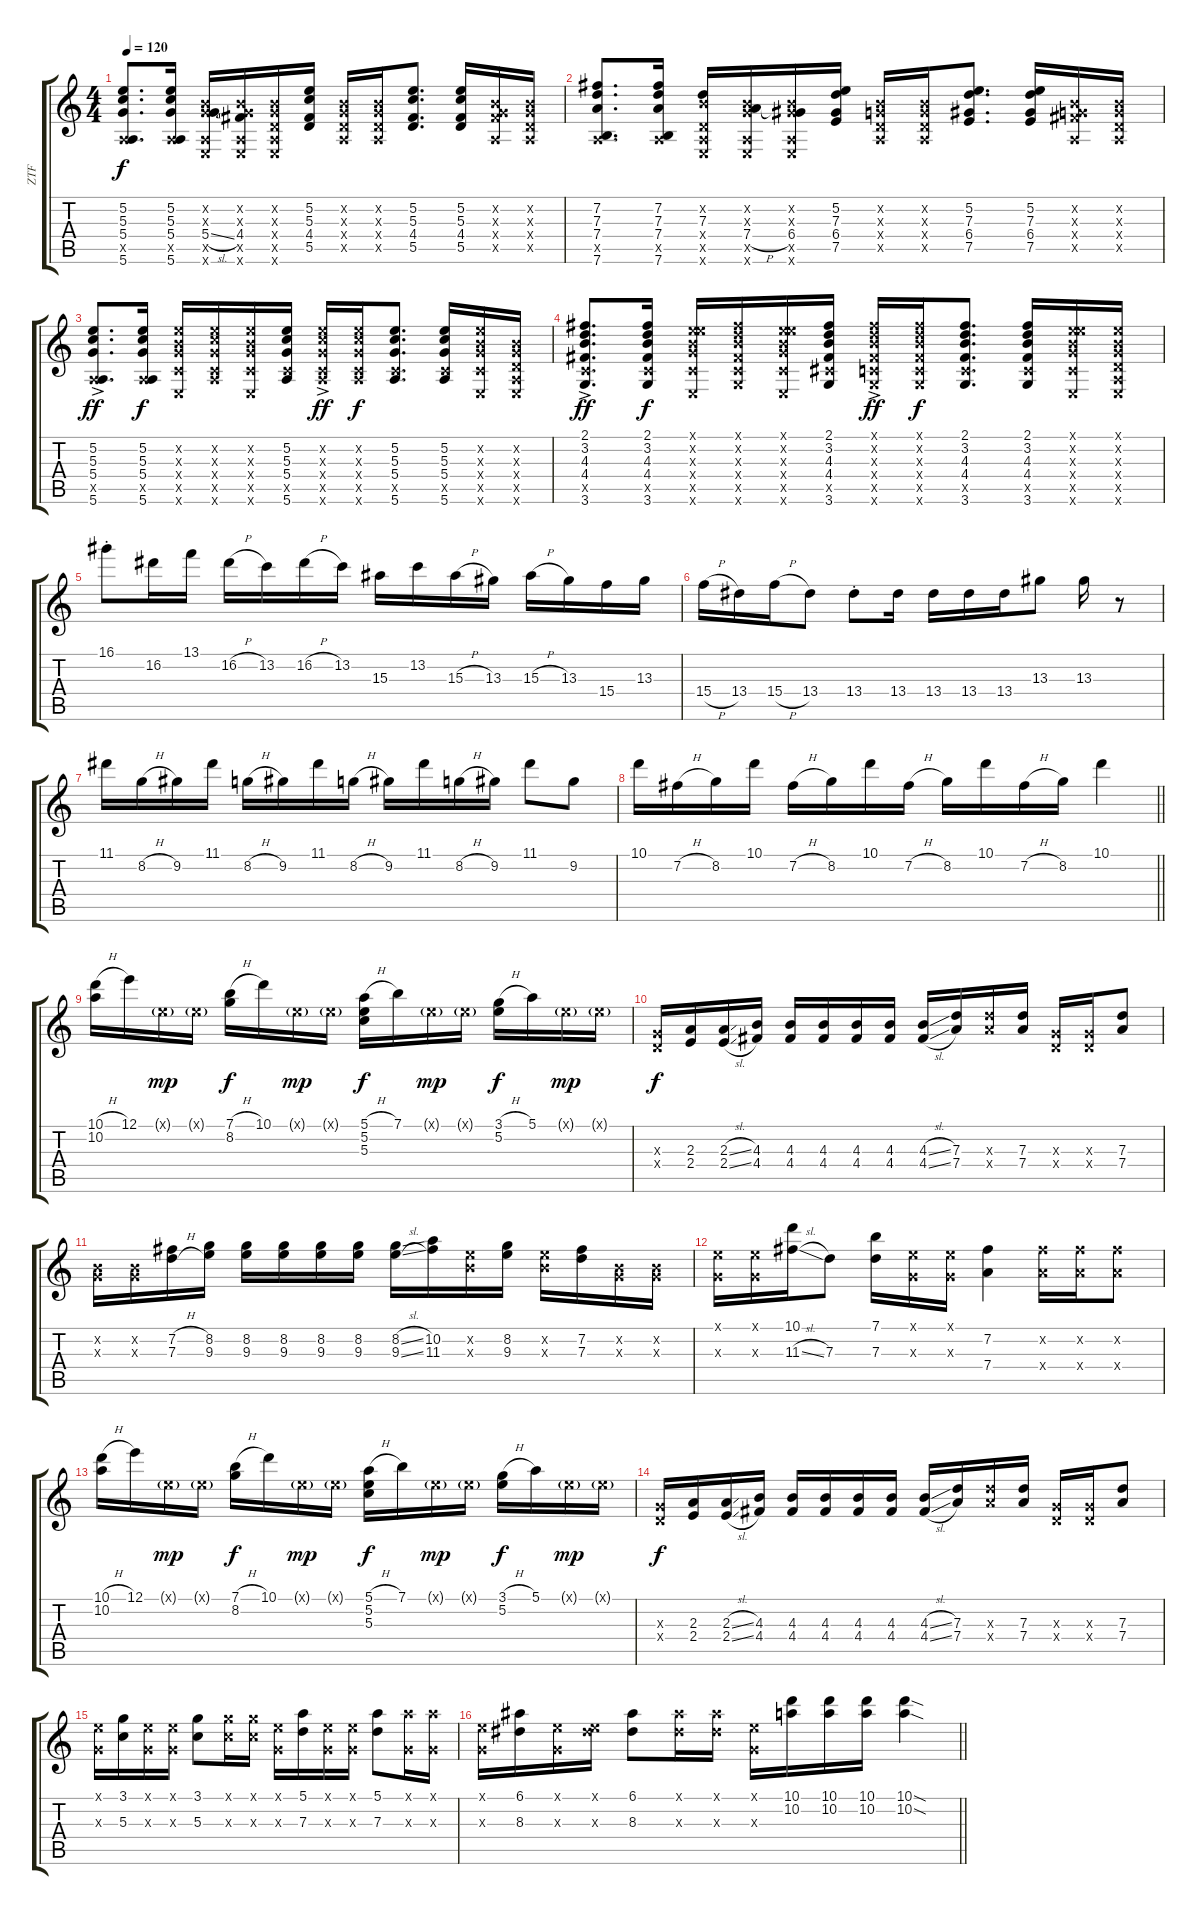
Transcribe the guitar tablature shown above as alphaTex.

\track ("ZTF" "ZTF") {instrument acousticguitarsteel}
\staff {score tabs}
\tuning (E4 B3 G3 D3 A2 E2) {hide}
\ts (4 4)
\tempo 120
\clef g2
\ks c
(5.2 5.3 5.4 0.5{x} 5.6).8{d dy f volume 10} (5.2 5.3 5.4 0.5{x} 5.6).16 (0.2{x} 0.3{x} 5.4{sl} 0.5{x} 0.6{x}).16 (0.2{x} 0.3{x} 4.4 0.5{x} 0.6{x}).16 (0.2{x} 0.3{x} 0.4{x} 0.5{x} 0.6{x}).16 (5.2 5.3 4.4 5.5).16 (0.2{x} 0.3{x} 0.4{x} 0.5{x}).16 (0.2{x} 0.3{x} 0.4{x} 0.5{x}).16 (5.2 5.3 4.4 5.5).8{d} (5.2 5.3 4.4 5.5).16 (0.2{x} 0.3{x} 4.4{x} 0.5{x}).16 (0.2{x} 0.3{x} 0.4{x} 0.5{x}).16 |
(7.2 7.3 7.4 0.5{x} 7.6).8{d} (7.2 7.3 7.4 0.5{x} 7.6).16 (0.2{x} 7.3 0.4{x} 0.5{x} 0.6{x}).16 (0.2{x} 0.3{x} 7.4{h} 0.5{x} 0.6{x}).16 (0.2{x} 0.3{x} 6.4 0.5{x} 0.6{x}).16 (5.2 7.3 6.4 7.5).16 (0.2{x} 0.3{x} 0.4{x} 0.5{x}).16 (0.2{x} 0.3{x} 0.4{x} 0.5{x}).16 (5.2 7.3 6.4 7.5).8{d} (5.2 7.3 6.4 7.5).16 (0.2{x} 0.3{x} 4.4{x} 0.5{x}).16 (0.2{x} 0.3{x} 0.4{x} 0.5{x}).16 |
(5.2{ac} 5.3{ac} 5.4{ac} 0.5{ac x} 5.6{ac}).8{d dy ff volume 10} (5.2 5.3 5.4 0.5{x} 5.6).16{dy f} (5.2{x} 4.3{x} 5.4{x} 3.5{x} 0.6{x}).16 (5.2{x} 5.3{x} 5.4{x} 3.5{x} 5.6{x}).16 (5.2{x} 4.3{x} 5.4{x} 3.5{x} 0.6{x}).16 (5.2 5.3 5.4 3.5{x} 5.6).16 (5.2{ac x} 5.3{ac x} 5.4{ac x} 3.5{ac x} 5.6{ac x}).16{dy ff} (5.2{x} 5.3{x} 5.4{x} 3.5{x} 5.6{x}).16{dy f} (5.2 5.3 5.4 3.5{x} 5.6).8{d} (5.2 5.3 5.4 3.5{x} 5.6).16 (5.2{x} 4.3{x} 5.4{x} 3.5{x} 0.6{x}).16 (0.2{x} 0.3{x} 0.4{x} 0.5{x} 0.6{x}).16 |
(2.1{ac} 3.2{ac} 4.3{ac} 4.4{ac} 3.5{ac x} 3.6{ac}).8{d dy ff} (2.1 3.2 4.3 4.4 3.5{x} 3.6).16{dy f} (0.1{x} 5.2{x} 4.3{x} 5.4{x} 3.5{x} 0.6{x}).16 (2.1{x} 3.2{x} 4.3{x} 4.4{x} 3.5{x} 3.6{x}).16 (0.1{x} 5.2{x} 4.3{x} 5.4{x} 3.5{x} 0.6{x}).16 (2.1 3.2 4.3 4.4 4.5{x} 3.6).16 (2.1{ac x} 3.2{ac x} 4.3{ac x} 4.4{ac x} 3.5{ac x} 3.6{ac x}).16{dy ff} (2.1{x} 3.2{x} 4.3{x} 4.4{x} 3.5{x} 3.6{x}).16{dy f} (2.1 3.2 4.3 4.4 3.5{x} 3.6).8{d} (2.1 3.2 4.3 4.4 3.5{x} 3.6).16 (0.1{x} 5.2{x} 4.3{x} 5.4{x} 3.5{x} 0.6{x}).16 (0.1{x} 0.2{x} 0.3{x} 0.4{x} 0.5{x} 0.6{x}).16 |
16.1{st}.8{volume 12} 16.2.16 13.1.16 16.2{h}.16 13.2.16 16.2{h}.16 13.2.16 15.3.16 13.2.16 15.3{h}.16 13.3.16 15.3{h}.16 13.3.16 15.4.16 13.3.16 |
15.4{h}.16 13.4.16 15.4{h}.16 13.4.8 13.4{st}.8 13.4.16 13.4.16 13.4.16 13.4.16 13.3.8 13.3.16 r.8 |
11.1.16 8.2{h}.16 9.2.16 11.1.16 8.2{h}.16 9.2.16 11.1.16 8.2{h}.16 9.2.16 11.1.16 8.2{h}.16 9.2.16 11.1.8 9.2.8 |
\barLineRight lightlight
10.1.16 7.2{h}.16 8.2.16 10.1.16 7.2{h}.16 8.2.16 10.1.16 7.2{h}.16 8.2.16 10.1.16 7.2{h}.16 8.2.16 10.1.4 |
(10.1{h} 10.2).16{volume 12} 12.1.16 0.1{g x}.16{dy mp} 0.1{g x}.16 (7.1{h} 8.2).16{dy f} 10.1.16 0.1{g x}.16{dy mp} 0.1{g x}.16 (5.1{h} 5.2 5.3).16{dy f} 7.1.16 0.1{g x}.16{dy mp} 0.1{g x}.16 (3.1{h} 5.2).16{dy f} 5.1.16 0.1{g x}.16{dy mp} 0.1{g x}.16 |
(0.3{x} 0.4{x}).16{dy f} (2.3 2.4).16 (2.3{sl} 2.4{sl}).16 (4.3 4.4).16 (4.3 4.4).16 (4.3 4.4).16 (4.3 4.4).16 (4.3 4.4).16 (4.3{sl} 4.4{sl}).16 (7.3 7.4).16 (7.3{x} 7.4{x}).16 (7.3 7.4).16 (0.3{x} 0.4{x}).16 (0.3{x} 0.4{x}).16 (7.3 7.4).8 |
(0.2{x} 0.3{x}).16 (0.2{x} 0.3{x}).16 (7.2{h} 7.3{h}).16 (8.2 9.3).16 (8.2 9.3).16 (8.2 9.3).16 (8.2 9.3).16 (8.2 9.3).16 (8.2{sl} 9.3{sl}).16 (10.2 11.3).16 (0.2{x} 9.3{x}).16 (8.2 9.3).16 (0.2{x} 9.3{x}).16 (7.2 7.3).16 (0.2{x} 0.3{x}).16 (0.2{x} 0.3{x}).16 |
(0.1{x} 0.3{x}).16 (0.1{x} 0.3{x}).16 (10.1 11.3{sl}).16 7.3.8 (7.1 7.3).16 (0.1{x} 0.3{x}).16 (0.1{x} 0.3{x}).16 (7.2 7.4).4 (7.2{x} 7.4{x}).16 (7.2{x} 7.4{x}).16 (7.2{x} 7.4{x}).8 |
(10.1{h} 10.2).16 12.1.16 0.1{g x}.16{dy mp} 0.1{g x}.16 (7.1{h} 8.2).16{dy f} 10.1.16 0.1{g x}.16{dy mp} 0.1{g x}.16 (5.1{h} 5.2 5.3).16{dy f} 7.1.16 0.1{g x}.16{dy mp} 0.1{g x}.16 (3.1{h} 5.2).16{dy f} 5.1.16 0.1{g x}.16{dy mp} 0.1{g x}.16 |
(0.3{x} 0.4{x}).16{dy f} (2.3 2.4).16 (2.3{sl} 2.4{sl}).16 (4.3 4.4).16 (4.3 4.4).16 (4.3 4.4).16 (4.3 4.4).16 (4.3 4.4).16 (4.3{sl} 4.4{sl}).16 (7.3 7.4).16 (7.3{x} 7.4{x}).16 (7.3 7.4).16 (0.3{x} 0.4{x}).16 (0.3{x} 0.4{x}).16 (7.3 7.4).8 |
(0.1{x} 0.3{x}).16 (3.1 5.3).16 (0.1{x} 0.3{x}).16 (0.1{x} 0.3{x}).16 (3.1 5.3).8 (3.1{x} 5.3{x}).16 (3.1{x} 5.3{x}).16 (0.1{x} 0.3{x}).16 (5.1 7.3).16 (0.1{x} 0.3{x}).16 (0.1{x} 0.3{x}).16 (5.1 7.3).8 (5.1{x} 0.3{x}).16 (5.1{x} 0.3{x}).16 |
\barLineRight lightlight
(0.1{x} 0.3{x}).16 (6.1 8.3).16 (0.1{x} 0.3{x}).16 (0.1{x} 8.3{x}).16 (6.1 8.3).8 (6.1{x} 8.3{x}).16 (6.1{x} 8.3{x}).16 (0.1{x} 0.3{x}).16 (10.1 10.2).16 (10.1 10.2).16 (10.1 10.2).16 (10.1{sod} 10.2{sod}).4
